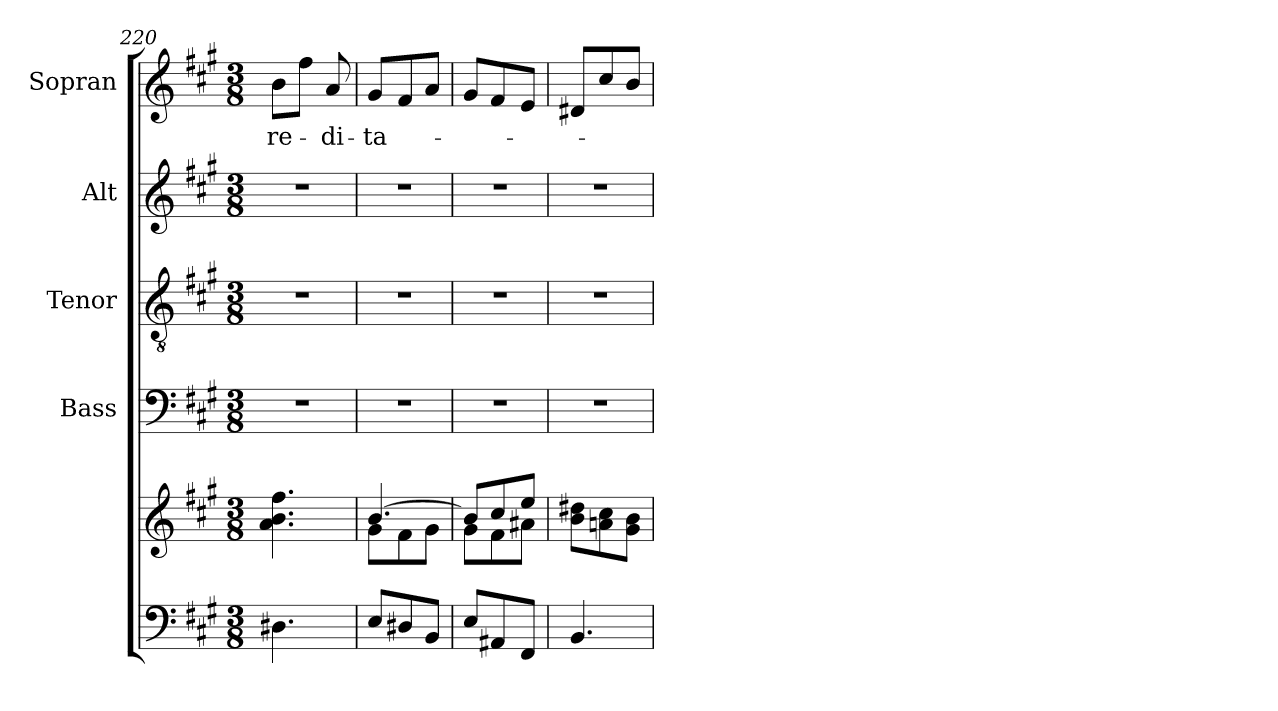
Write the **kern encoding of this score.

**kern	**kern	**kern	**kern	**kern	**kern	**text
*part5	*part5	*part4	*part3	*part2	*part1	*part1
*staff6	*staff5	*staff4	*staff3	*staff2	*staff1	*staff1
*	*	*I"Bass	*I"Tenor	*I"Alt	*I"Sopran	*
*	*	*I'B.	*I'T.	*I'A.	*I'S.	*
*clefF4	*clefG2	*clefF4	*clefGv2	*clefG2	*clefG2	*
*k[f#c#g#]	*k[f#c#g#]	*k[f#c#g#]	*k[f#c#g#]	*k[f#c#g#]	*k[f#c#g#]	*
*A:	*A:	*A:	*A:	*A:	*A:	*
*M3/8	*M3/8	*M3/8	*M3/8	*M3/8	*M3/8	*
=220	=220	=220	=220	=220	=220	=220
!	!	!	!	!	!	!LO:LY:b
4.D#X\	4.a\ 4.b\ 4.ff#\	4.r	4.r	4.r	8b\L	-re-
.	.	.	.	.	8ff#\J	.
!	!	!	!	!	!	!LO:LY:b
.	.	.	.	.	8a/	-di-
=221	=221	=221	=221	=221	=221	=221
*	*^	*	*	*	*	*
!	!	!	!	!	!	!	!LO:LY:b
8E/L	[>4.b/	8g#\L	4.r	4.r	4.r	8g#/L	-ta-
8D#X/	.	8f#\	.	.	.	8f#/	.
8BB/J	.	8g#\J	.	.	.	8a/J	.
=222	=222	=222	=222	=222	=222	=222	=222
8E/L	8b/L]	8g#\L	4.r	4.r	4.r	8g#/L	.
8AA#X/	8cc#/	8f#\	.	.	.	8f#/	.
8FF#/J	8ee/J	8a#X\J	.	.	.	8e/J	.
*	*v	*v	*	*	*	*	*
!!LO:LB:g=z
=223	=223	=223	=223	=223	=223	=223
4.BB/	8b\ 8dd#X\L	4.r	4.r	4.r	8d#X/L	.
.	8an\ 8cc#\	.	.	.	8cc#/	.
.	8g#\ 8b\J	.	.	.	8b/J	.
=	=	=	=	=	=	=
*-	*-	*-	*-	*-	*-	*-
